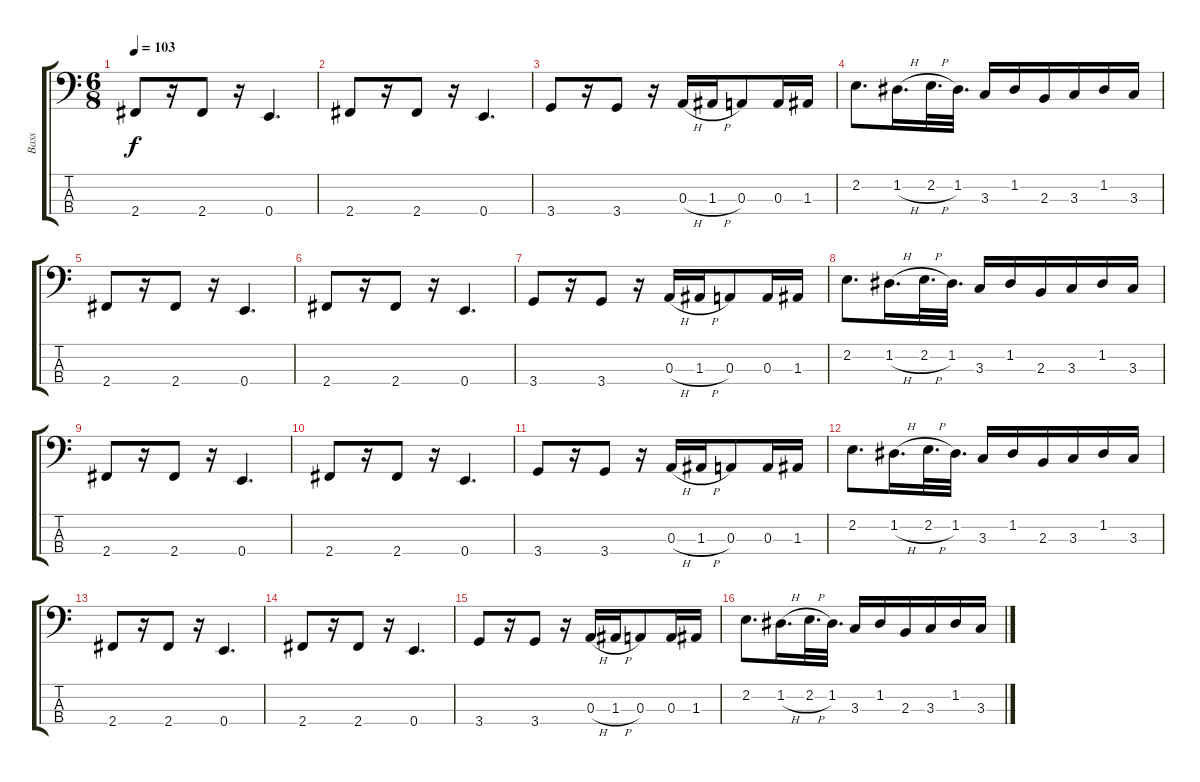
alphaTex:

\track ("Bass" "Bass") {instrument electricbassfinger}
\staff {score tabs}
\tuning (G2 D2 A1 E1) {hide}
\ts (6 8)
\tempo 103
\clef f4
\ks c
2.4.8{dy f} r.16 2.4.8 r.16 0.4.4{d} |
2.4.8 r.16 2.4.8 r.16 0.4.4{d} |
3.4.8 r.16 3.4.8 r.16 0.3{h}.16 1.3{h}.16 0.3.8 0.3.16 1.3.16 |
2.2.8{d} 1.2{h}.16{d} 2.2{h}.32{d} 1.2.32{d} 3.3.16 1.2.16 2.3.16 3.3.16 1.2.16 3.3.16 |
2.4.8 r.16 2.4.8 r.16 0.4.4{d} |
2.4.8 r.16 2.4.8 r.16 0.4.4{d} |
3.4.8 r.16 3.4.8 r.16 0.3{h}.16 1.3{h}.16 0.3.8 0.3.16 1.3.16 |
2.2.8{d} 1.2{h}.16{d} 2.2{h}.32{d} 1.2.32{d} 3.3.16 1.2.16 2.3.16 3.3.16 1.2.16 3.3.16 |
2.4.8 r.16 2.4.8 r.16 0.4.4{d} |
2.4.8 r.16 2.4.8 r.16 0.4.4{d} |
3.4.8 r.16 3.4.8 r.16 0.3{h}.16 1.3{h}.16 0.3.8 0.3.16 1.3.16 |
2.2.8{d} 1.2{h}.16{d} 2.2{h}.32{d} 1.2.32{d} 3.3.16 1.2.16 2.3.16 3.3.16 1.2.16 3.3.16 |
2.4.8 r.16 2.4.8 r.16 0.4.4{d} |
2.4.8 r.16 2.4.8 r.16 0.4.4{d} |
3.4.8 r.16 3.4.8 r.16 0.3{h}.16 1.3{h}.16 0.3.8 0.3.16 1.3.16 |
2.2.8{d} 1.2{h}.16{d} 2.2{h}.32{d} 1.2.32{d} 3.3.16 1.2.16 2.3.16 3.3.16 1.2.16 3.3.16
